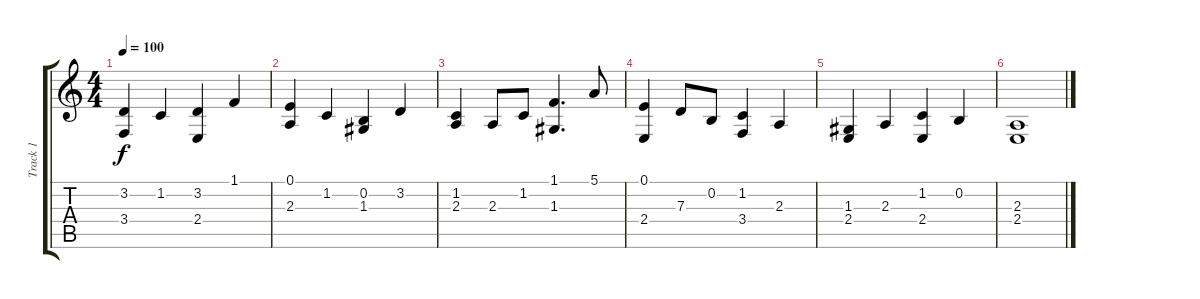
\track ("Track 1" "Track 1") {instrument acousticgrandpiano}
\staff {score tabs}
\tuning (E4 B3 G3 D3 A2 E2) {hide}
\ts (4 4)
\tempo 100
\clef g2
\ks aminor
(3.2 3.4).4{dy f} 1.2.4 (3.2 2.4).4 1.1.4 |
(0.1 2.3).4 1.2.4 (0.2 1.3).4 3.2.4 |
(1.2 2.3).4 2.3.8 1.2.8 (1.1 1.3).4{d} 5.1.8 |
(0.1 2.4).4 7.3.8 0.2.8 (1.2 3.4).4 2.3.4 |
(1.3 2.4).4 2.3.4 (1.2 2.4).4 0.2.4 |
(2.3 2.4).1
